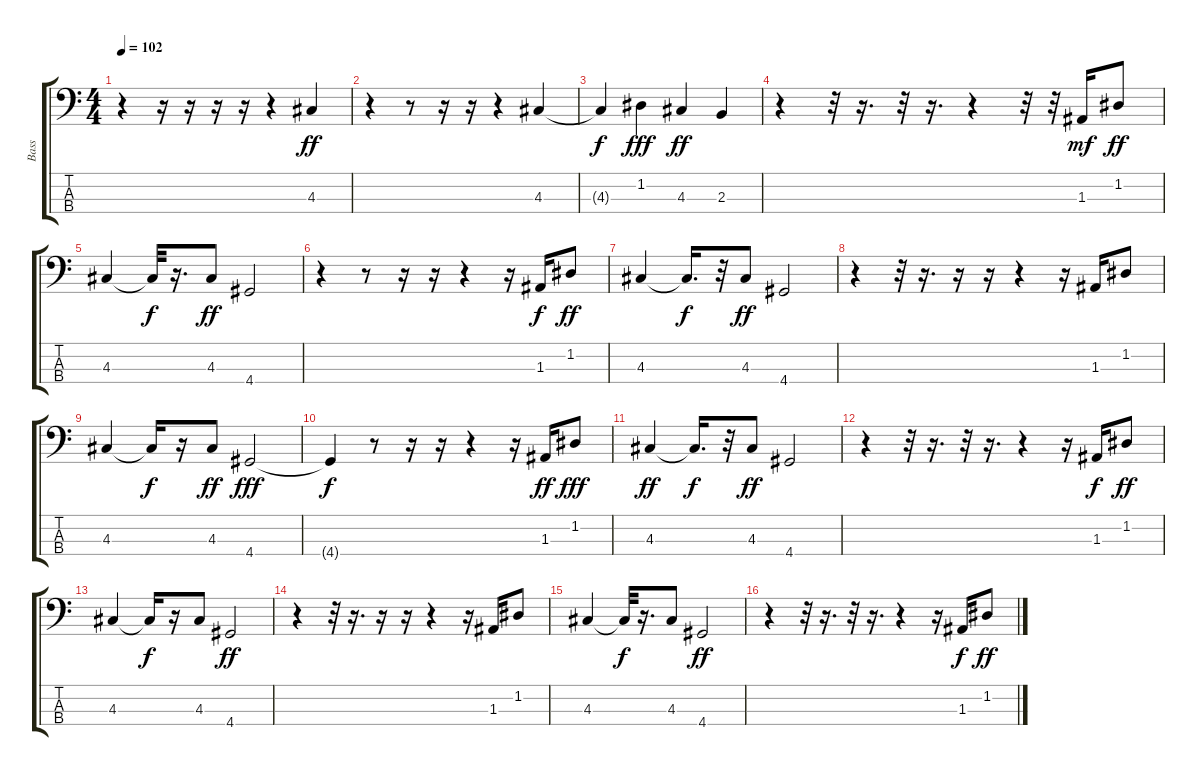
\track ("Bass" "Bass") {instrument fretlessbass}
\staff {score tabs}
\tuning (G2 D2 A1 E1) {hide}
\ts (4 4)
\tempo 102
\clef f4
\ks c
r.4{dy ff} r.16 r.16 r.16 r.16 r.4 4.3.4 |
r.4 r.8 r.16 r.16 r.4 4.3.4 |
4.3{t}.4{dy f} 1.2.4{dy fff} 4.3.4{dy ff} 2.3.4 |
r.4 r.32 r.16{d} r.32 r.16{d} r.4 r.32 r.32 1.3.16{dy mf} 1.2.8{dy ff} |
4.3.4 4.3{t}.32{dy f} r.16{d} 4.3.8{dy ff} 4.4.2 |
r.4 r.8 r.16 r.16 r.4 r.16 1.3.16{dy f} 1.2.8{dy ff} |
4.3.4 4.3{t}.16{d dy f} r.32 4.3.8{dy ff} 4.4.2 |
r.4 r.32 r.16{d} r.16 r.16 r.4 r.16 1.3.16 1.2.8 |
4.3.4 4.3{t}.16{dy f} r.16 4.3.8{dy ff} 4.4.2{dy fff} |
4.4{t}.4{dy f} r.8 r.16 r.16 r.4 r.16 1.3.16{dy ff} 1.2.8{dy fff} |
4.3.4{dy ff} 4.3{t}.16{d dy f} r.32 4.3.8{dy ff} 4.4.2 |
r.4 r.32 r.16{d} r.32 r.16{d} r.4 r.16 1.3.16{dy f} 1.2.8{dy ff} |
4.3.4 4.3{t}.16{dy f} r.16 4.3.8 4.4.2{dy ff} |
r.4 r.32 r.16{d} r.16 r.16 r.4 r.16 1.3.16 1.2.8 |
4.3.4 4.3{t}.32{dy f} r.16{d} 4.3.8 4.4.2{dy ff} |
r.4 r.32 r.16{d} r.32 r.16{d} r.4 r.16 1.3.16{dy f} 1.2.8{dy ff}
